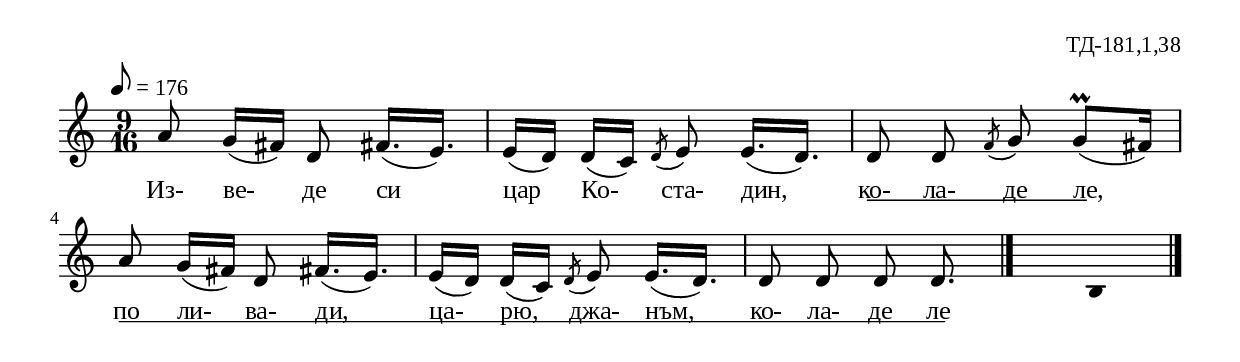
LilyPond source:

%{
td_181_1_38
%}

\include "td-preamble.ly"
%\include "Rhythm_marks.ly"

\score {
\relative c'' {
\tempo 8 = 176
%\override Score.RehearsalMark #'self-alignment-X = #LEFT
%\once \override Score.RehearsalMark #'X-offset = #8
%  \rhythmMarkA \rhyMarkAAdot #"66"
\time 9/16
a8 g16[( fis]) d8 fis!16.[( e]) | e16[( d]) d[( c]) \acciaccatura d8 e e16.[( d]) |
d8 d\noBeam \acciaccatura f g g\prall[( fis16]) |
a8 g16[( fis]) d8 fis!16.[( e]) | e16[( d]) d[( c]) \acciaccatura d8 e e16.[( d]) |
d8 d\noBeam d d8.\noBeam
 \bar "|." 
s8. \fixB b4
 \bar "|."  
}
\addlyrics { Из- ве- де си цар Ко- ста- дин, 
ко- \startTextSpan ла- де ле, \stopTextSpan
по \startTextSpan ли- ва- ди, ца- рю, джа- нъм, ко- ла- де ле \stopTextSpan }
%
\layout {
%   \context { 
%	    \Staff \remove "Time_signature_engraver" } 
  indent = #0
  line-width = 190\mm
  ragged-right=##f
\context {
      \Lyrics
      \consists "Text_spanner_engraver"
      \override TextSpanner #'direction = #DOWN
      \override TextSpanner #'style = #'line    
      \override TextSpanner #'outside-staff-priority = ##f
      \override TextSpanner #'padding = #0.2 % sets the distance of the line from the lyrics
      \override TextSpanner #'bound-details =
      #`((left . ((Y . 0)
                  (padding . 0)
                  (attach-dir . ,LEFT)))
         (left-broken . ((end-on-note . #t)))
         (right . ((Y . 0)
                   (padding . 0)
                   (attach-dir . ,RIGHT))))
    }
}
%
\midi { 
	\context {
		\Score tempoWholesPerMinute = #(ly:make-moment 176 8)
		}
	}
}
%
\header{
  opus = "ТД-181,1,38"
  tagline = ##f
}


